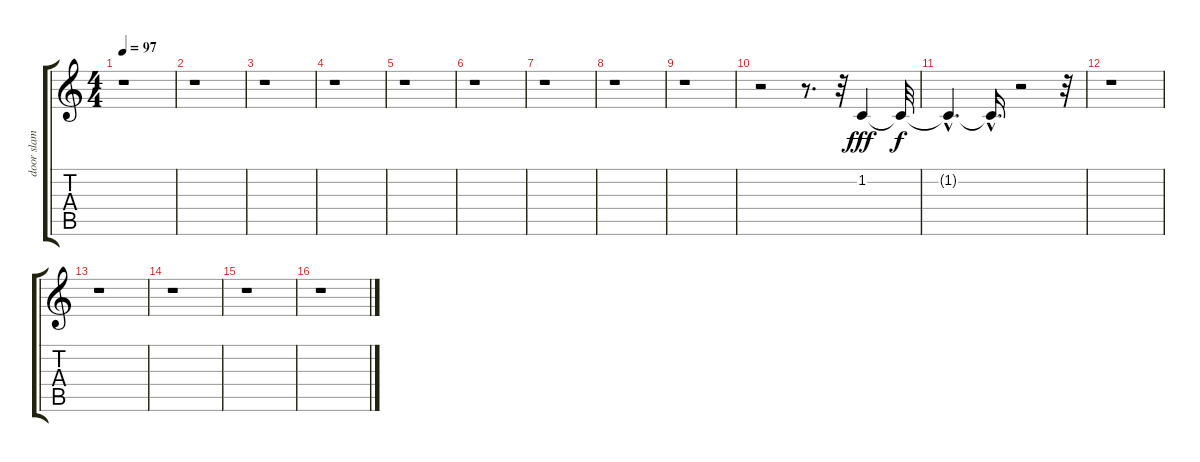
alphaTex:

\track ("door slam" "door slam") {instrument drawbarorgan}
\staff {score tabs}
\tuning (E4 B3 G3 D3 A2 E2) {hide}
\ts (4 4)
\tempo 97
\clef g2
\ks c
r.1{dy fff} |
r.1 |
r.1 |
r.1 |
r.1 |
r.1 |
r.1 |
r.1 |
r.1 |
r.2 r.8{d} r.32 1.2.4{volume 16 instrument telephonering} 1.2{t}.32{dy f} |
1.2{hac t}.4{d} 1.2{hac t}.16{d} r.2 r.32 |
r.1 |
r.1 |
r.1 |
r.1 |
r.1
